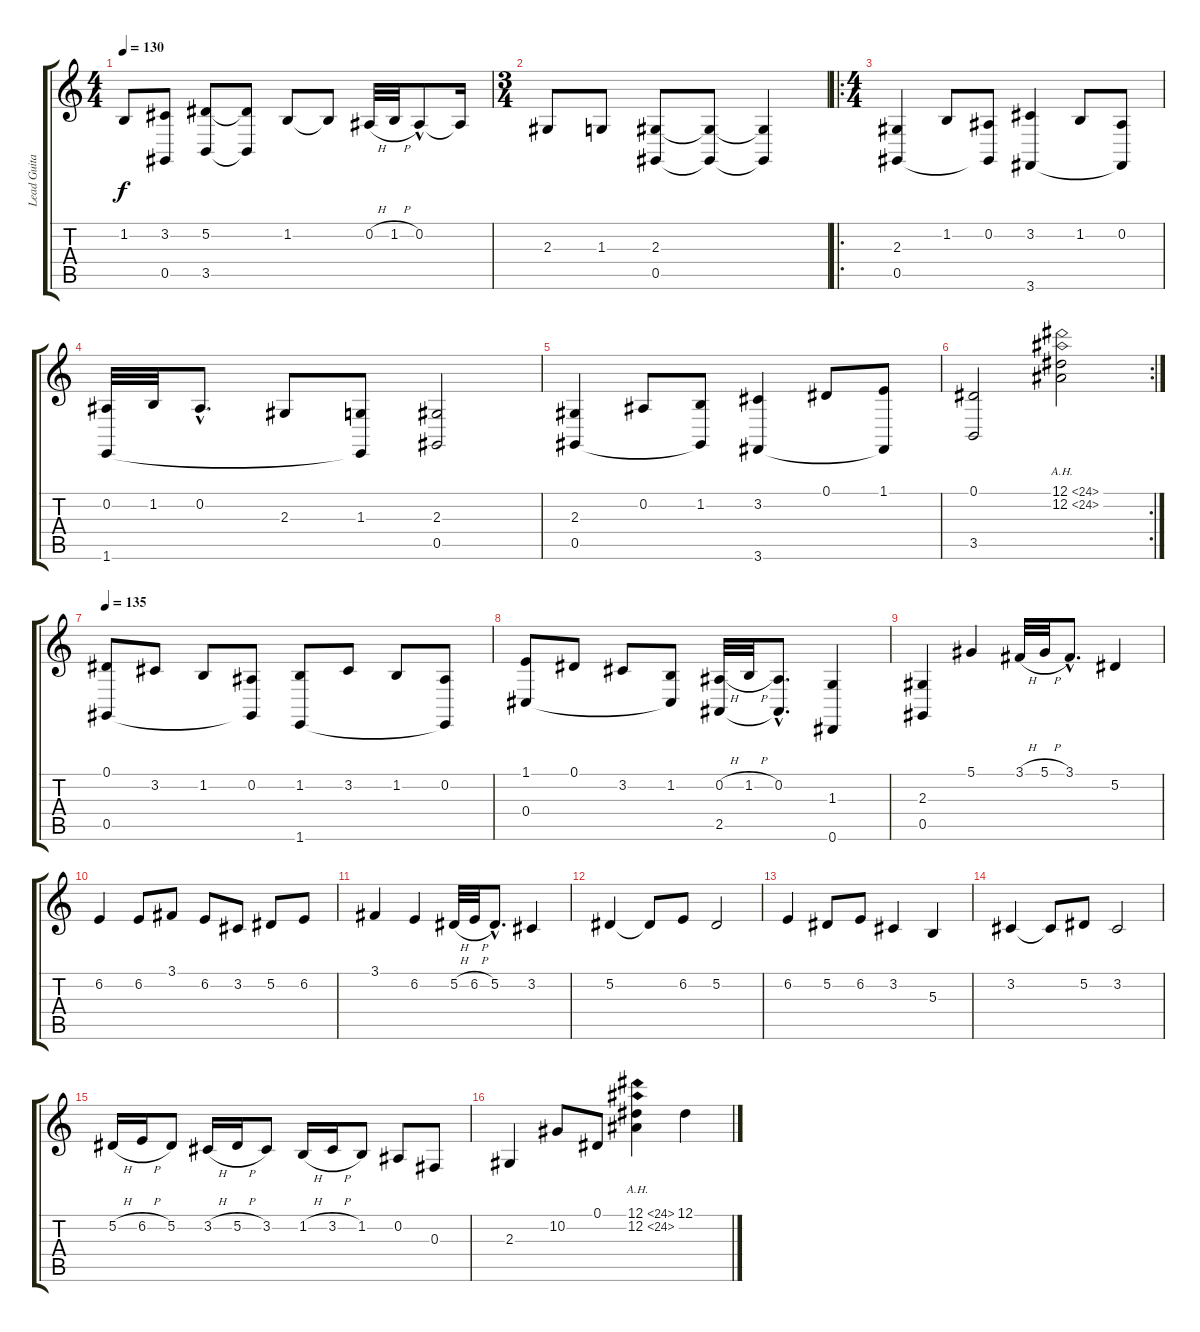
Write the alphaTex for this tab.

\track ("Lead Guitar" "Lead Guita") {instrument electricgrandpiano}
\staff {score tabs}
\tuning (Eb4 Bb3 Gb3 Db3 Ab2 Eb2) {hide}
\ts (4 4)
\tempo 130
\clef g2
\ks c
1.2.8{dy f} (3.2 0.5{t}).8 (5.2 3.5).8 (5.2{t} 3.5{t}).8 1.2.8 1.2{t}.8 0.2{h}.32 1.2{h}.32 0.2{hac}.8 0.2{t}.16 |
\ts (3 4)
2.3.8 1.3.8 (2.3 0.5).8 (2.3{t} 0.5{t}).8 (2.3{t} 0.5{t}).4 |
\ro
\ts (4 4)
(2.3 0.5).4 1.2.8 (0.2 0.5{t}).8 (3.2 3.6).4 1.2.8 (0.2 3.6{t}).8 |
(0.2 1.6).32 1.2.32 0.2{hac}.8{d} 2.3.8 (1.3 1.6{t}).8 (2.3 0.5).2 |
(2.3 0.5).4 0.2.8 (1.2 0.5{t}).8 (3.2 3.6).4 0.1.8 (1.1 3.6{t}).8 |
\rc 2
(0.1 3.5).2 (12.1{ah 12} 12.2{ah 12}).2 |
\tempo 135
(0.1 0.5).8 3.2.8 1.2.8 (0.2 0.5{t}).8 (1.2 1.6).8 3.2.8 1.2.8 (0.2 1.6{t}).8 |
(1.1 0.4).8 0.1.8 3.2.8 (1.2 0.4{t}).8 (0.2{h} 2.5).32 1.2{h}.32 (0.2{hac} 2.5{hac t}).8{d} (1.3 0.6).4 |
(2.3 0.5).4 5.1.4 3.1{h}.32 5.1{h}.32 3.1{hac}.8{d} 5.2.4 |
6.2.4 6.2.8 3.1.8 6.2.8 3.2.8 5.2.8 6.2.8 |
3.1.4 6.2.4 5.2{h}.32 6.2{h}.32 5.2{hac}.8{d} 3.2.4 |
5.2.4 5.2{t}.8 6.2.8 5.2.2 |
6.2.4 5.2.8 6.2.8 3.2.4 5.3.4 |
3.2.4 3.2{t}.8 5.2.8 3.2.2 |
5.2{h}.16 6.2{h}.16 5.2.8 3.2{h}.16 5.2{h}.16 3.2.8 1.2{h}.16 3.2{h}.16 1.2.8 0.2.8 0.3.8 |
2.3.4 10.2.8 0.1.8 (12.1{ah 12} 12.2{ah 12}).4 12.1.4
